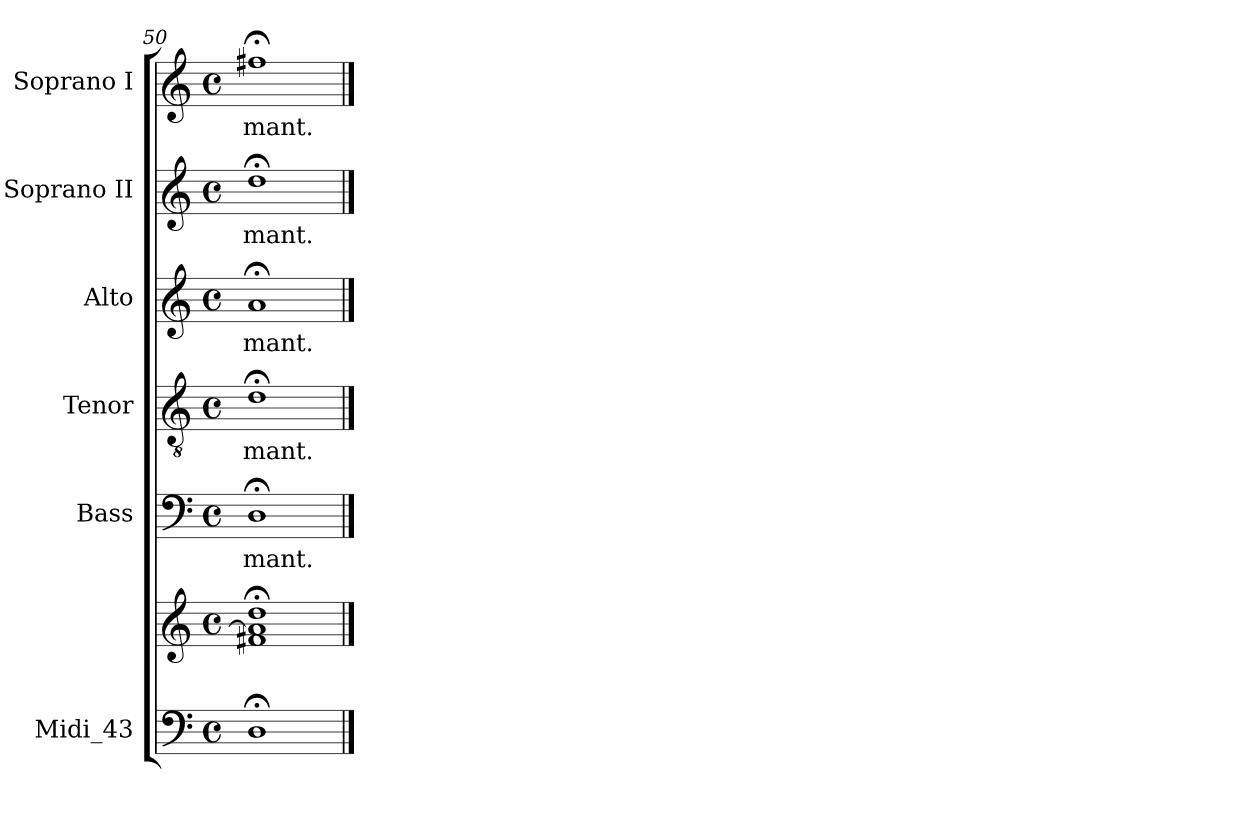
**kern	**kern	**kern	**text	**kern	**text	**kern	**text	**kern	**text	**kern	**text
*part6	*part6	*part5	*part5	*part4	*part4	*part3	*part3	*part2	*part2	*part1	*part1
*staff7	*staff6	*staff5	*staff5	*staff4	*staff4	*staff3	*staff3	*staff2	*staff2	*staff1	*staff1
*I"Midi_43	*	*I"Bass	*	*I"Tenor	*	*I"Alto	*	*I"Soprano II	*	*I"Soprano I	*
*	*	*I'B	*	*I'T	*	*I'A	*	*	*	*	*
*clefF4	*clefG2	*clefF4	*	*clefGv2	*	*clefG2	*	*clefG2	*	*clefG2	*
*k[]	*k[]	*k[]	*	*k[]	*	*k[]	*	*k[]	*	*k[]	*
*C:	*C:	*C:	*	*C:	*	*C:	*	*C:	*	*C:	*
*M4/4	*M4/4	*M4/4	*	*M4/4	*	*M4/4	*	*M4/4	*	*M4/4	*
*met(c)	*met(c)	*met(c)	*	*met(c)	*	*met(c)	*	*met(c)	*	*met(c)	*
=50	=50	=50	=50	=50	=50	=50	=50	=50	=50	=50	=50
*	*^	*	*	*	*	*	*	*	*	*	*
!	!	!	!	!LO:LY:b	!	!LO:LY:b	!	!LO:LY:b	!	!LO:LY:b	!	!LO:LY:b
1D;	1f#X/;< 1dd/;<	1a\]	1D;<	mant.	1d;<	mant.	1a;<	mant.	1dd;<	mant.	1ff#X;<	mant.
*	*v	*v	*	*	*	*	*	*	*	*	*	*
==	==	==	==	==	==	==	==	==	==	==	==
*-	*-	*-	*-	*-	*-	*-	*-	*-	*-	*-	*-
